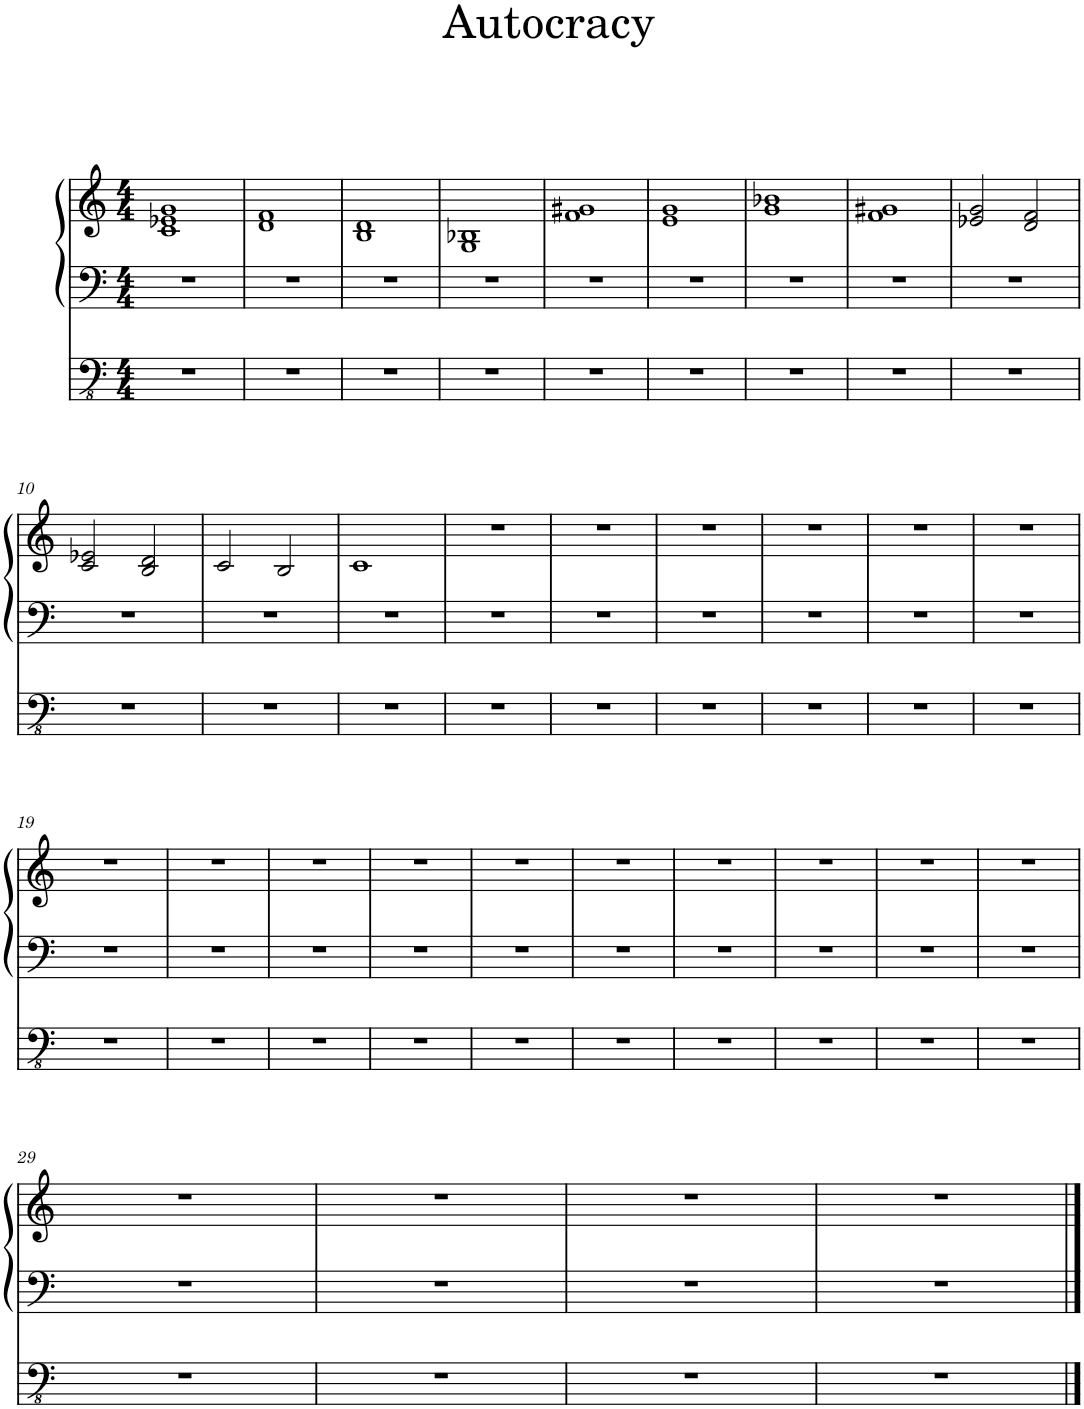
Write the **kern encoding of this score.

**kern	**kern	**kern
*part1	*part1	*part1
*staff3	*staff2	*staff1
*I"Pipe Organ	*	*
*I'Org.	*	*
*clefFv4	*clefF4	*clefG2
*k[]	*k[]	*k[]
*M4/4	*M4/4	*M4/4
=1	=1	=1
1r	1r	1c 1e-X 1g
=2	=2	=2
1r	1r	1d 1f
=3	=3	=3
1r	1r	1B 1d
=4	=4	=4
1r	1r	1G 1B-X
=5	=5	=5
1r	1r	1f 1g#X
=6	=6	=6
1r	1r	1e 1g
=7	=7	=7
1r	1r	1g 1b-X
=8	=8	=8
1r	1r	1f 1g#X
=9	=9	=9
1r	1r	2e-X/ 2g/
.	.	2d/ 2f/
!!LO:LB:g=z
=10	=10	=10
1r	1r	2c/ 2e-X/
.	.	2B/ 2d/
=11	=11	=11
1r	1r	2c/
.	.	2B/
=12	=12	=12
1r	1r	1c
=13	=13	=13
1r	1r	1r
=14	=14	=14
1r	1r	1r
=15	=15	=15
1r	1r	1r
=16	=16	=16
1r	1r	1r
=17	=17	=17
1r	1r	1r
=18	=18	=18
1r	1r	1r
!!LO:LB:g=z
=19	=19	=19
1r	1r	1r
=20	=20	=20
1r	1r	1r
=21	=21	=21
1r	1r	1r
=22	=22	=22
1r	1r	1r
=23	=23	=23
1r	1r	1r
=24	=24	=24
1r	1r	1r
=25	=25	=25
1r	1r	1r
=26	=26	=26
1r	1r	1r
=27	=27	=27
1r	1r	1r
=28	=28	=28
1r	1r	1r
!!LO:LB:g=z
=29	=29	=29
1r	1r	1r
=30	=30	=30
1r	1r	1r
=31	=31	=31
1r	1r	1r
=32	=32	=32
1r	1r	1r
==	==	==
*-	*-	*-
